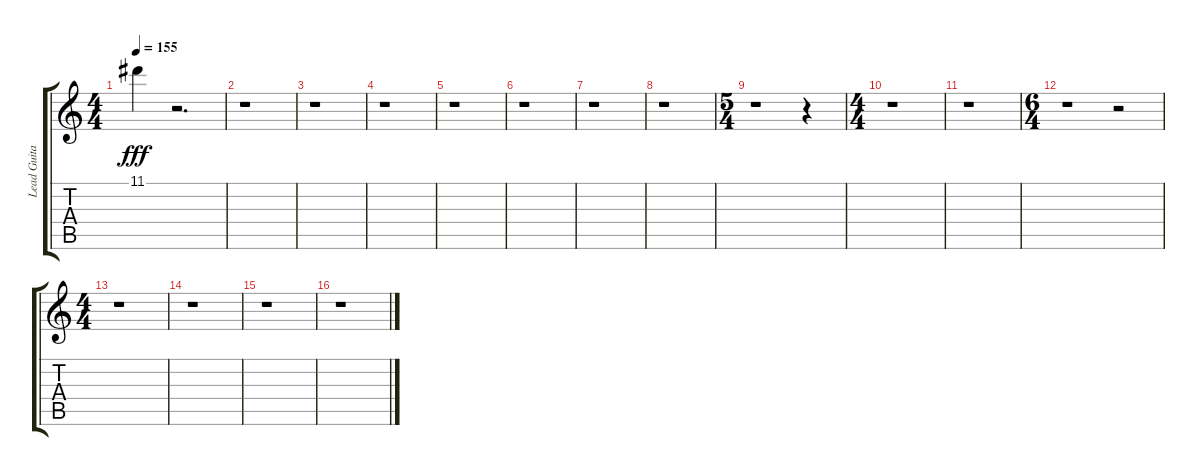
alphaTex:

\track ("Lead Guitar" "Lead Guita") {instrument overdrivenguitar}
\staff {score tabs}
\tuning (E4 B3 G3 D3 A2 E2) {hide}
\ts (4 4)
\tempo 155
\clef g2
\ks c
11.1.4{dy fff volume 12 instrument tubularbells} r.2{d} |
r.1 |
r.1 |
r.1 |
r.1 |
r.1 |
r.1 |
r.1 |
\ts (5 4)
r.1 r.4 |
\ts (4 4)
r.1 |
r.1 |
\ts (6 4)
r.1 r.2 |
\ts (4 4)
r.1 |
r.1 |
r.1 |
r.1
